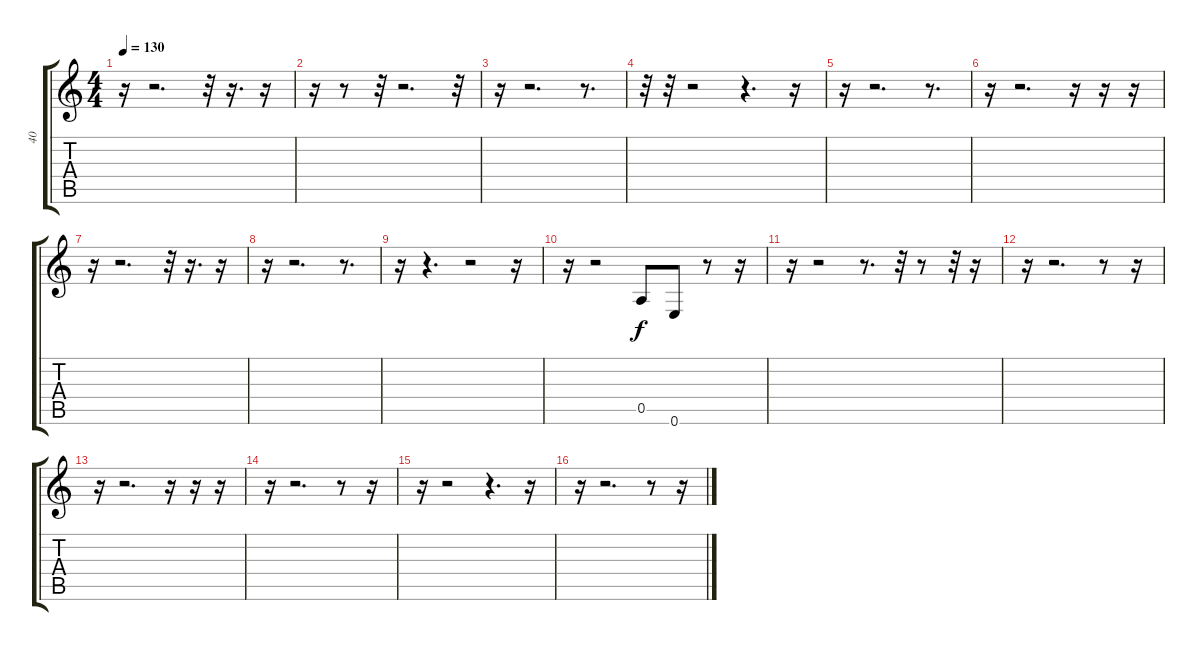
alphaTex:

\track ("40" "40") {instrument synthbass2}
\staff {score tabs}
\tuning (E4 B3 G3 D3 A2 E2) {hide}
\ts (4 4)
\tempo 130
\clef g2
\ks c
r.16{dy f} r.2{d} r.32 r.16{d} r.16 |
r.16 r.8 r.32 r.2{d} r.32 |
r.16 r.2{d} r.8{d} |
r.32 r.32 r.2 r.4{d} r.16 |
r.16 r.2{d} r.8{d} |
r.16 r.2{d} r.16 r.16 r.16 |
r.16 r.2{d} r.32 r.16{d} r.16 |
r.16 r.2{d} r.8{d} |
r.16 r.4{d} r.2 r.16 |
r.16 r.2 0.5.8 0.6.8 r.8 r.16 |
r.16 r.2 r.8{d} r.32 r.8 r.32 r.16 |
r.16 r.2{d} r.8 r.16 |
r.16 r.2{d} r.16 r.16 r.16 |
r.16 r.2{d} r.8 r.16 |
r.16 r.2 r.4{d} r.16 |
r.16 r.2{d} r.8 r.16
